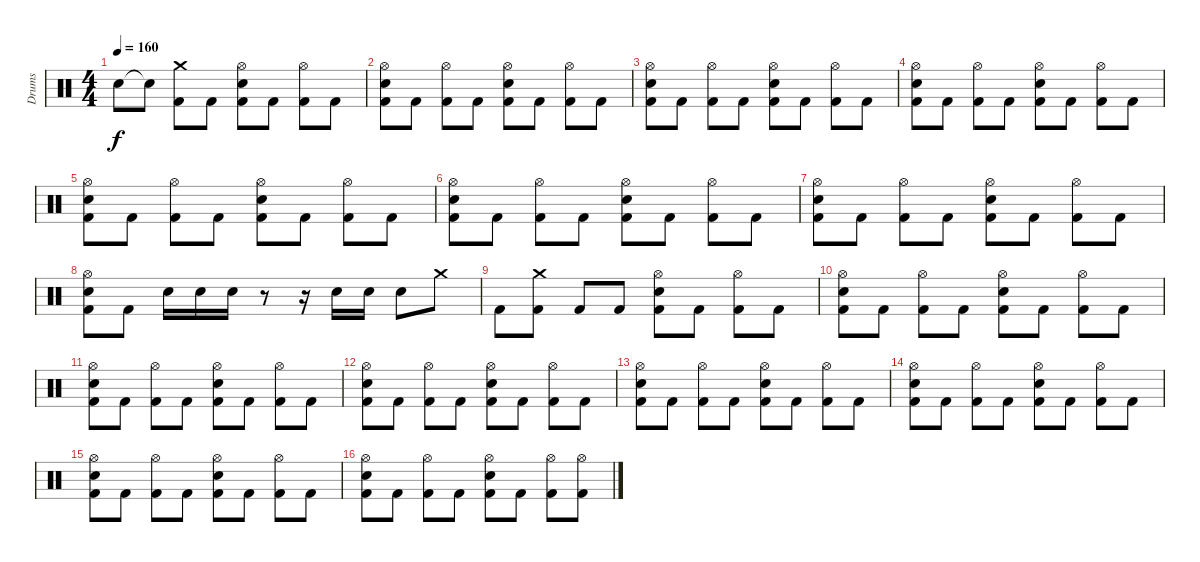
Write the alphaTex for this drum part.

\track ("Drums" "Drums") {instrument percussion}
\staff {score}
\articulation defaults
\ts (4 4)
\tempo 160
\clef neutral
\ks c "Snare (hit) 2".8{dy f} "Snare (hit)"{t}.8
("Crash medium (hit)" "Kick (hit) 2").8 "Kick (hit) 2".8 ("Hi-Hat (open)" "Snare (hit) 2" "Kick (hit) 2").8 "Kick (hit) 2".8 ("Hi-Hat (open)" "Kick (hit) 2").8 "Kick (hit) 2".8 |
("Hi-Hat (open)" "Snare (hit) 2" "Kick (hit) 2").8 "Kick (hit) 2".8 ("Hi-Hat (open)" "Kick (hit) 2").8 "Kick (hit) 2".8 ("Hi-Hat (open)" "Snare (hit) 2" "Kick (hit) 2").8 "Kick (hit) 2".8 ("Hi-Hat (open)" "Kick (hit) 2").8 "Kick (hit) 2".8 |
("Hi-Hat (open)" "Snare (hit) 2" "Kick (hit) 2").8 "Kick (hit) 2".8 ("Hi-Hat (open)" "Kick (hit) 2").8 "Kick (hit) 2".8 ("Hi-Hat (open)" "Snare (hit) 2" "Kick (hit) 2").8 "Kick (hit) 2".8 ("Hi-Hat (open)" "Kick (hit) 2").8 "Kick (hit) 2".8 |
("Hi-Hat (open)" "Snare (hit) 2" "Kick (hit) 2").8 "Kick (hit) 2".8 ("Hi-Hat (open)" "Kick (hit) 2").8 "Kick (hit) 2".8 ("Hi-Hat (open)" "Snare (hit) 2" "Kick (hit) 2").8 "Kick (hit) 2".8 ("Hi-Hat (open)" "Kick (hit) 2").8 "Kick (hit) 2".8 |
("Hi-Hat (open)" "Snare (hit) 2" "Kick (hit) 2").8 "Kick (hit) 2".8 ("Hi-Hat (open)" "Kick (hit) 2").8 "Kick (hit) 2".8 ("Hi-Hat (open)" "Snare (hit) 2" "Kick (hit) 2").8 "Kick (hit) 2".8 ("Hi-Hat (open)" "Kick (hit) 2").8 "Kick (hit) 2".8 |
("Hi-Hat (open)" "Snare (hit) 2" "Kick (hit) 2").8 "Kick (hit) 2".8 ("Hi-Hat (open)" "Kick (hit) 2").8 "Kick (hit) 2".8 ("Hi-Hat (open)" "Snare (hit) 2" "Kick (hit) 2").8 "Kick (hit) 2".8 ("Hi-Hat (open)" "Kick (hit) 2").8 "Kick (hit) 2".8 |
("Hi-Hat (open)" "Snare (hit) 2" "Kick (hit) 2").8 "Kick (hit) 2".8 ("Hi-Hat (open)" "Kick (hit) 2").8 "Kick (hit) 2".8 ("Hi-Hat (open)" "Snare (hit) 2" "Kick (hit) 2").8 "Kick (hit) 2".8 ("Hi-Hat (open)" "Kick (hit) 2").8 "Kick (hit) 2".8 |
("Hi-Hat (open)" "Snare (hit) 2" "Kick (hit) 2").8 "Kick (hit) 2".8 "Snare (hit) 2".16 "Snare (hit) 2".16 "Snare (hit) 2".16 r.8 r.16 "Snare (hit) 2".16 "Snare (hit) 2".16 "Snare (hit) 2".8 "Crash medium (hit)".8 |
"Kick (hit) 2".8 ("Crash medium (hit)" "Kick (hit) 2").8 "Kick (hit) 2".8 "Kick (hit) 2".8 ("Hi-Hat (open)" "Snare (hit) 2" "Kick (hit) 2").8 "Kick (hit) 2".8 ("Hi-Hat (open)" "Kick (hit) 2").8 "Kick (hit) 2".8 |
("Hi-Hat (open)" "Snare (hit) 2" "Kick (hit) 2").8 "Kick (hit) 2".8 ("Hi-Hat (open)" "Kick (hit) 2").8 "Kick (hit) 2".8 ("Hi-Hat (open)" "Snare (hit) 2" "Kick (hit) 2").8 "Kick (hit) 2".8 ("Hi-Hat (open)" "Kick (hit) 2").8 "Kick (hit) 2".8 |
("Hi-Hat (open)" "Snare (hit) 2" "Kick (hit) 2").8 "Kick (hit) 2".8 ("Hi-Hat (open)" "Kick (hit) 2").8 "Kick (hit) 2".8 ("Hi-Hat (open)" "Snare (hit) 2" "Kick (hit) 2").8 "Kick (hit) 2".8 ("Hi-Hat (open)" "Kick (hit) 2").8 "Kick (hit) 2".8 |
("Hi-Hat (open)" "Snare (hit) 2" "Kick (hit) 2").8 "Kick (hit) 2".8 ("Hi-Hat (open)" "Kick (hit) 2").8 "Kick (hit) 2".8 ("Hi-Hat (open)" "Snare (hit) 2" "Kick (hit) 2").8 "Kick (hit) 2".8 ("Hi-Hat (open)" "Kick (hit) 2").8 "Kick (hit) 2".8 |
("Hi-Hat (open)" "Snare (hit) 2" "Kick (hit) 2").8 "Kick (hit) 2".8 ("Hi-Hat (open)" "Kick (hit) 2").8 "Kick (hit) 2".8 ("Hi-Hat (open)" "Snare (hit) 2" "Kick (hit) 2").8 "Kick (hit) 2".8 ("Hi-Hat (open)" "Kick (hit) 2").8 "Kick (hit) 2".8 |
("Hi-Hat (open)" "Snare (hit) 2" "Kick (hit) 2").8 "Kick (hit) 2".8 ("Hi-Hat (open)" "Kick (hit) 2").8 "Kick (hit) 2".8 ("Hi-Hat (open)" "Snare (hit) 2" "Kick (hit) 2").8 "Kick (hit) 2".8 ("Hi-Hat (open)" "Kick (hit) 2").8 "Kick (hit) 2".8 |
("Hi-Hat (open)" "Snare (hit) 2" "Kick (hit) 2").8 "Kick (hit) 2".8 ("Hi-Hat (open)" "Kick (hit) 2").8 "Kick (hit) 2".8 ("Hi-Hat (open)" "Snare (hit) 2" "Kick (hit) 2").8 "Kick (hit) 2".8 ("Hi-Hat (open)" "Kick (hit) 2").8 "Kick (hit) 2".8 |
("Hi-Hat (open)" "Snare (hit) 2" "Kick (hit) 2").8 "Kick (hit) 2".8 ("Hi-Hat (open)" "Kick (hit) 2").8 "Kick (hit) 2".8 ("Hi-Hat (open)" "Snare (hit) 2" "Kick (hit) 2").8 "Kick (hit) 2".8 ("Hi-Hat (open)" "Kick (hit) 2").8 ("Hi-Hat (open)" "Kick (hit) 2").8
